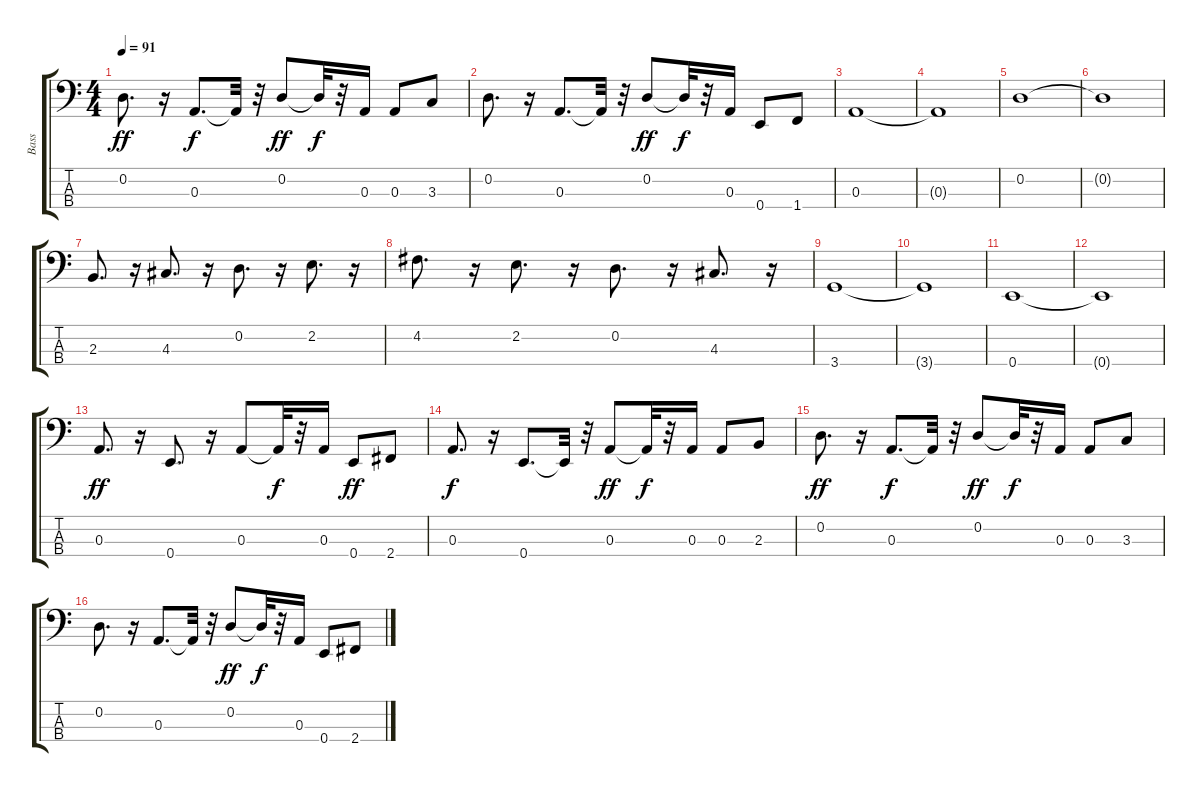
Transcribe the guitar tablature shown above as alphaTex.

\track ("Bass" "Bass") {instrument electricbassfinger}
\staff {score tabs}
\tuning (G2 D2 A1 E1) {hide}
\ts (4 4)
\tempo 91
\clef f4
\ks c
0.2.8{d dy ff} r.16 0.3.8{d dy f} 0.3{t}.32 r.32 0.2.8{dy ff} 0.2{t}.32{dy f} r.32 0.3.16 0.3.8 3.3.8 |
0.2.8{d} r.16 0.3.8{d} 0.3{t}.32 r.32 0.2.8{dy ff} 0.2{t}.32{dy f} r.32 0.3.16 0.4.8 1.4.8 |
0.3.1 |
0.3{t}.1 |
0.2.1 |
0.2{t}.1 |
2.3.8{d} r.16 4.3.8{d} r.16 0.2.8{d} r.16 2.2.8{d} r.16 |
4.2.8{d} r.16 2.2.8{d} r.16 0.2.8{d} r.16 4.3.8{d} r.16 |
3.4.1 |
3.4{t}.1 |
0.4.1 |
0.4{t}.1 |
0.3.8{d dy ff} r.16 0.4.8{d} r.16 0.3.8 0.3{t}.32{dy f} r.32 0.3.16 0.4.8{dy ff} 2.4.8 |
0.3.8{d dy f} r.16 0.4.8{d} 0.4{t}.32 r.32 0.3.8{dy ff} 0.3{t}.32{dy f} r.32 0.3.16 0.3.8 2.3.8 |
0.2.8{d dy ff} r.16 0.3.8{d dy f} 0.3{t}.32 r.32 0.2.8{dy ff} 0.2{t}.32{dy f} r.32 0.3.16 0.3.8 3.3.8 |
0.2.8{d} r.16 0.3.8{d} 0.3{t}.32 r.32 0.2.8{dy ff} 0.2{t}.32{dy f} r.32 0.3.16 0.4.8 2.4.8
